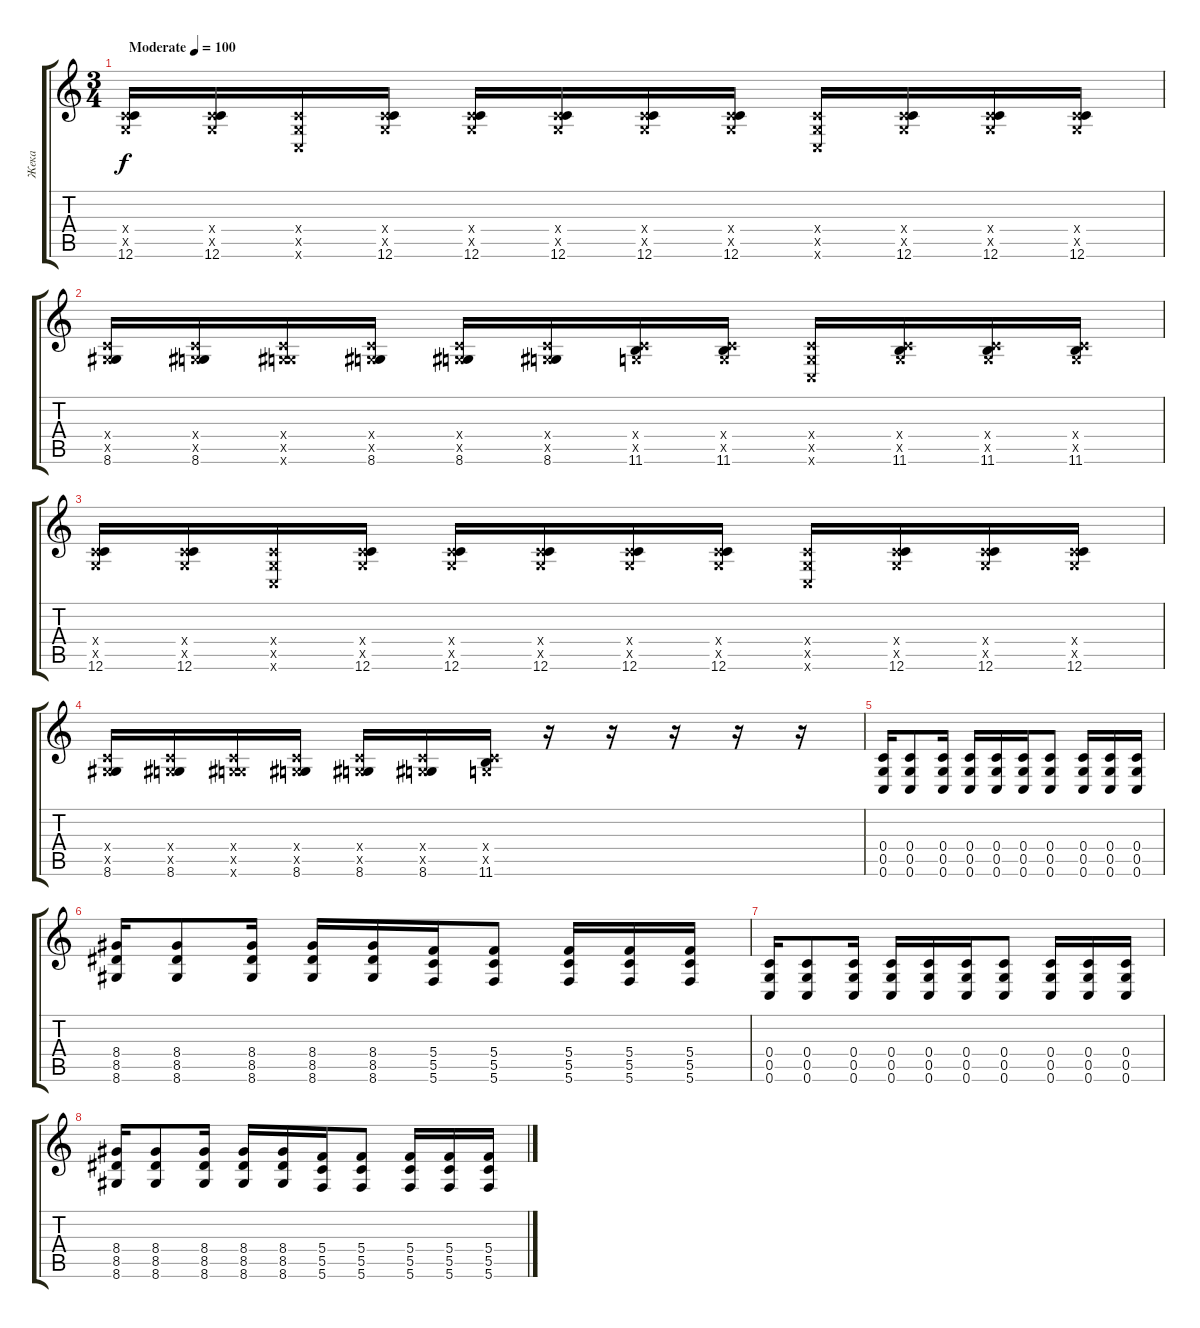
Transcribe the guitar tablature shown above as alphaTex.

\track ("Жека" "Жека") {instrument overdrivenguitar}
\staff {score tabs}
\tuning (D4 A3 F3 C3 G2 C2) {hide}
\ts (3 4)
\tempo (100 "Moderate")
\clef g2
\ks c
(0.4{x} 0.5{x} 12.6).16{dy f instrument overdrivenguitar} (0.4{x} 0.5{x} 12.6).16 (0.4{x} 0.5{x} 0.6{x}).16 (0.4{x} 0.5{x} 12.6).16 (0.4{x} 0.5{x} 12.6).16 (0.4{x} 0.5{x} 12.6).16 (0.4{x} 0.5{x} 12.6).16 (0.4{x} 0.5{x} 12.6).16 (0.4{x} 0.5{x} 0.6{x}).16 (0.4{x} 0.5{x} 12.6).16 (0.4{x} 0.5{x} 12.6).16 (0.4{x} 0.5{x} 12.6).16 |
(0.4{x} 0.5{x} 8.6).16 (0.4{x} 0.5{x} 8.6).16 (0.4{x} 0.5{x} 8.6{x}).16 (0.4{x} 0.5{x} 8.6).16 (0.4{x} 0.5{x} 8.6).16 (0.4{x} 0.5{x} 8.6).16 (0.4{x} 0.5{x} 11.6).16 (0.4{x} 0.5{x} 11.6).16 (0.4{x} 0.5{x} 0.6{x}).16 (0.4{x} 0.5{x} 11.6).16 (0.4{x} 0.5{x} 11.6).16 (0.4{x} 0.5{x} 11.6).16 |
(0.4{x} 0.5{x} 12.6).16 (0.4{x} 0.5{x} 12.6).16 (0.4{x} 0.5{x} 0.6{x}).16 (0.4{x} 0.5{x} 12.6).16 (0.4{x} 0.5{x} 12.6).16 (0.4{x} 0.5{x} 12.6).16 (0.4{x} 0.5{x} 12.6).16 (0.4{x} 0.5{x} 12.6).16 (0.4{x} 0.5{x} 0.6{x}).16 (0.4{x} 0.5{x} 12.6).16 (0.4{x} 0.5{x} 12.6).16 (0.4{x} 0.5{x} 12.6).16 |
(0.4{x} 0.5{x} 8.6).16 (0.4{x} 0.5{x} 8.6).16 (0.4{x} 0.5{x} 8.6{x}).16 (0.4{x} 0.5{x} 8.6).16 (0.4{x} 0.5{x} 8.6).16 (0.4{x} 0.5{x} 8.6).16 (0.4{x} 0.5{x} 11.6).16 r.16 r.16 r.16 r.16 r.16 |
(0.4 0.5 0.6).16 (0.4 0.5 0.6).8 (0.4 0.5 0.6).16 (0.4 0.5 0.6).16 (0.4 0.5 0.6).16 (0.4 0.5 0.6).16 (0.4 0.5 0.6).8 (0.4 0.5 0.6).16 (0.4 0.5 0.6).16 (0.4 0.5 0.6).16 |
(8.4 8.5 8.6).16 (8.4 8.5 8.6).8 (8.4 8.5 8.6).16 (8.4 8.5 8.6).16 (8.4 8.5 8.6).16 (5.4 5.5 5.6).16 (5.4 5.5 5.6).8 (5.4 5.5 5.6).16 (5.4 5.5 5.6).16 (5.4 5.5 5.6).16 |
(0.4 0.5 0.6).16 (0.4 0.5 0.6).8 (0.4 0.5 0.6).16 (0.4 0.5 0.6).16 (0.4 0.5 0.6).16 (0.4 0.5 0.6).16 (0.4 0.5 0.6).8 (0.4 0.5 0.6).16 (0.4 0.5 0.6).16 (0.4 0.5 0.6).16 |
(8.4 8.5 8.6).16 (8.4 8.5 8.6).8 (8.4 8.5 8.6).16 (8.4 8.5 8.6).16 (8.4 8.5 8.6).16 (5.4 5.5 5.6).16 (5.4 5.5 5.6).8 (5.4 5.5 5.6).16 (5.4 5.5 5.6).16 (5.4 5.5 5.6).16
